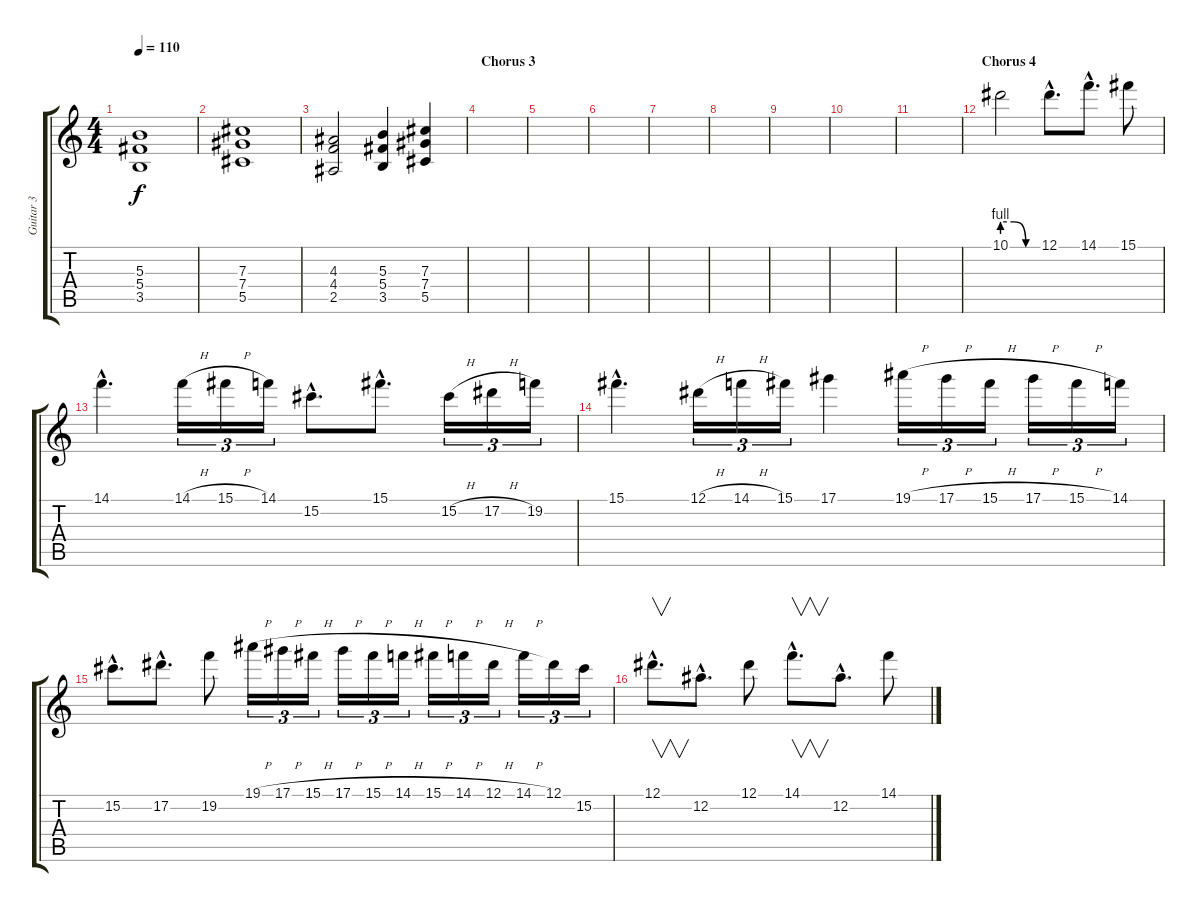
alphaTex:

\track ("Guitar 3" "Guitar 3") {instrument distortionguitar}
\staff {score tabs}
\tuning (Eb4 Bb3 Gb3 Db3 Ab2 Eb2) {hide}
\ts (4 4)
\tempo 110
\clef g2
\ks c
(5.3 5.4 3.5).1{dy f} |
(7.3 7.4 5.5).1 |
(4.3 4.4 2.5).2 (5.3 5.4 3.5).4 (7.3 7.4 5.5).4 |
\section ("" "Chorus 3")
|
|
|
|
|
|
|
|
\section ("" "Chorus 4")
10.1{be (custom 0 4 20 4 40 0 60 0)}.2{volume 14} 12.1{hac}.8{d} 14.1{hac}.8{d} 15.1.8 |
14.1{hac}.4{d} 14.1{h}.16{tu (3 2)} 15.1{h}.16{tu (3 2)} 14.1.16{tu (3 2)} 15.2{hac}.8{d} 15.1{hac}.8{d} 15.2{h}.16{tu (3 2)} 17.2{h}.16{tu (3 2)} 19.2.16{tu (3 2)} |
15.1{hac}.4{d} 12.1{h}.16{tu (3 2)} 14.1{h}.16{tu (3 2)} 15.1.16{tu (3 2)} 17.1.4 19.1{h}.16{tu (3 2)} 17.1{h}.16{tu (3 2)} 15.1{h}.16{tu (3 2)} 17.1{h}.16{tu (3 2)} 15.1{h}.16{tu (3 2)} 14.1.16{tu (3 2)} |
15.2{hac}.8{d} 17.2{hac}.8{d} 19.2.8 19.1{h}.16{tu (3 2)} 17.1{h}.16{tu (3 2)} 15.1{h}.16{tu (3 2)} 17.1{h}.16{tu (3 2)} 15.1{h}.16{tu (3 2)} 14.1{h}.16{tu (3 2)} 15.1{h}.16{tu (3 2)} 14.1{h}.16{tu (3 2)} 12.1{h}.16{tu (3 2)} 14.1{h}.16{tu (3 2)} 12.1.16{tu (3 2)} 15.2.16{tu (3 2)} |
12.1{hac}.8{v d} 12.2{hac}.8{d} 12.1.8 14.1{hac}.8{v d} 12.2{hac}.8{d} 14.1.8
